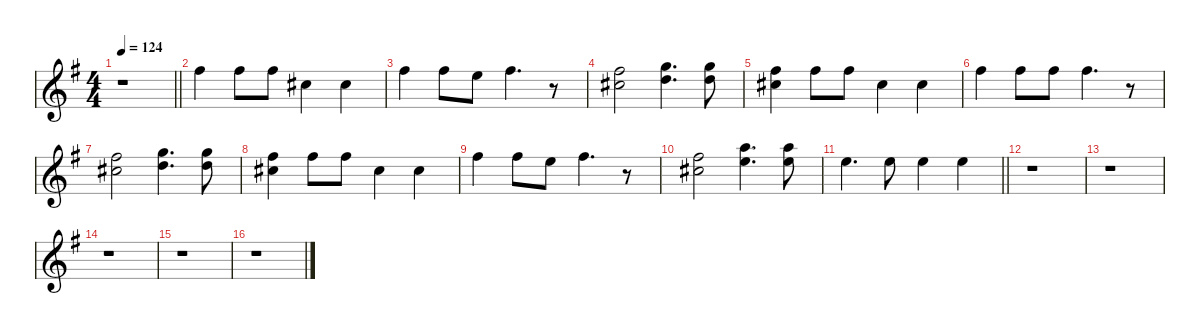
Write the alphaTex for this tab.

\defaultSystemsLayout 4
\hideDynamics
\bracketExtendMode nobrackets
\singleTrackTrackNamePolicy hidden
\multiTrackTrackNamePolicy hidden
\otherSystemsTrackNameOrientation horizontal
\track ("Vocal" "harm.") {mute instrument harmonica}
\staff {score}
\tuning (B3 G3 D3 A2 E2)
\ts (4 4)
\tempo 124
\clef g2
\barLineRight lightlight
\ks g
r.1{dy fff beam Down} |
19.1{acc #}.4{beam Down} 19.1{acc #}.8{beam Down} 19.1{acc #}.8{beam Down} 14.1{acc #}.4{beam Down} 14.1{acc #}.4{beam Down} |
19.1{acc #}.4{beam Down} 19.1{acc #}.8{beam Down} 17.1{acc forcenatural}.8{beam Down} 19.1{acc #}.4{d beam Down} r.8{beam Down} |
(19.1{acc #} 23.3{acc #}).2{beam Down} (20.1{acc forcenatural} 24.3{acc forcenatural}).4{d beam Down} (20.1{acc forcenatural} 24.3{acc forcenatural}).8{beam Down} |
(19.1{acc #} 23.3{acc #}).4{beam Down} 19.1{acc #}.8{beam Down} 19.1{acc #}.8{beam Down} 14.1{acc #}.4{beam Down} 14.1{acc #}.4{beam Down} |
19.1{acc #}.4{beam Down} 19.1{acc #}.8{beam Down} 19.1{acc #}.8{beam Down} 19.1{acc #}.4{d beam Down} r.8{beam Down} |
(19.1{acc #} 23.3{acc #}).2{beam Down} (20.1{acc forcenatural} 24.3{acc forcenatural}).4{d beam Down} (20.1{acc forcenatural} 24.3{acc forcenatural}).8{beam Down} |
(19.1{acc #} 23.3{acc #}).4{beam Down} 19.1{acc #}.8{beam Down} 19.1{acc #}.8{beam Down} 14.1{acc #}.4{beam Down} 14.1{acc #}.4{beam Down} |
19.1{acc #}.4{beam Down} 19.1{acc #}.8{beam Down} 17.1{acc forcenatural}.8{beam Down} 19.1{acc #}.4{d beam Down} r.8{beam Down} |
(19.1{acc #} 23.3{acc #}).2{beam Down} (22.1{acc forcenatural} 26.3{acc forcenatural}).4{d beam Down} (22.1{acc forcenatural} 26.3{acc forcenatural}).8{beam Down} |
\barLineRight lightlight
17.1{acc forcenatural}.4{d beam Down} 17.1{acc forcenatural}.8{beam Down} 17.1{acc forcenatural}.4{beam Down} 17.1{acc forcenatural}.4{beam Down} |
r.1{beam Down} |
r.1{beam Down} |
r.1{beam Down} |
r.1{beam Down} |
r.1{beam Down}
